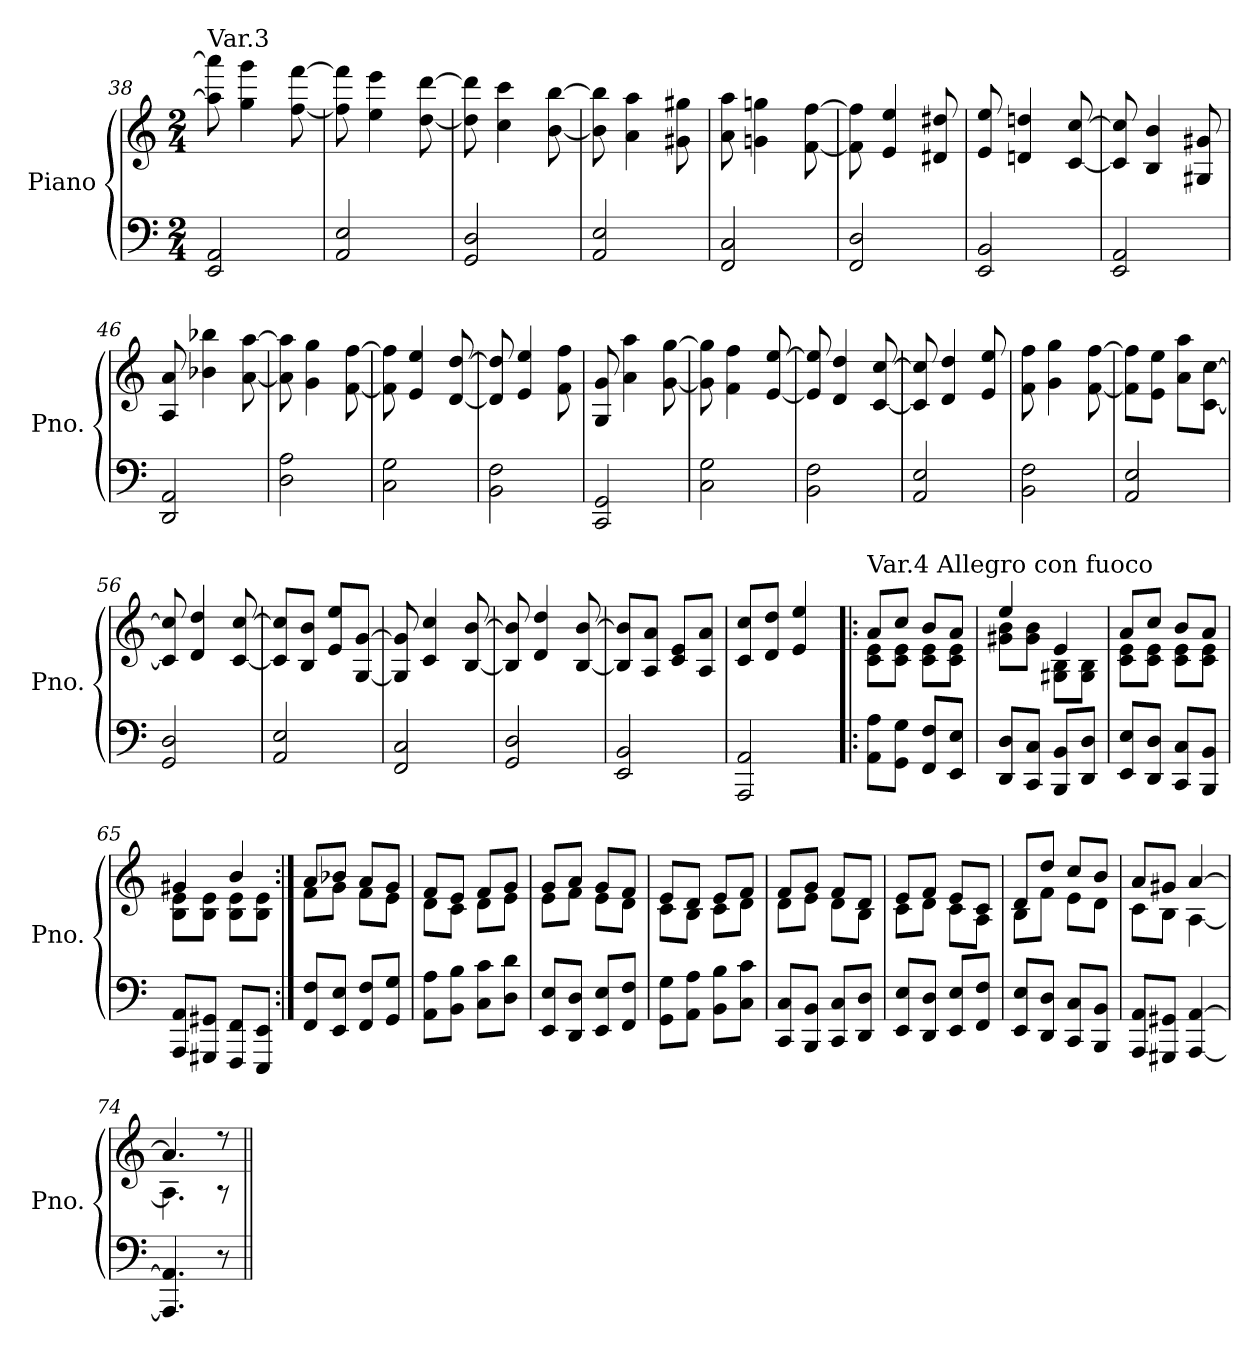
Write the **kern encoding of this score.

**kern	**kern
*part1	*part1
*staff2	*staff1
*I"Piano	*
*I'Pno.	*
*clefF4	*clefG2
*k[]	*k[]
*M2/4	*M2/4
=38	=38
!	!LO:TX:a:t=Var.3
2EE/ 2AA/	8aa\] 8aaa\]
.	4gg\ 4ggg\
.	[8ff\ [8fff\
=39	=39
2AA/ 2E/	8ff\] 8fff\]
.	4ee\ 4eee\
.	[8dd\ [8ddd\
=40	=40
2GG/ 2D/	8dd\] 8ddd\]
.	4cc\ 4ccc\
.	[8b\ [8bb\
!!LO:LB:g=z
=41	=41
2AA/ 2E/	8b\] 8bb\]
.	4a\ 4aa\
.	8g#X\ 8gg#X\
=42	=42
2FF/ 2C/	8a\ 8aa\
.	4gn\ 4ggn\
.	[8f\ [8ff\
=43	=43
2FF/ 2D/	8f\] 8ff\]
.	4e/ 4ee/
.	8d#X/ 8dd#X/
=44	=44
2EE/ 2BB/	8e/ 8ee/
.	4dn/ 4ddn/
.	[8c/ [8cc/
=45	=45
2EE/ 2AA/	8c/] 8cc/]
.	4B/ 4b/
.	8G#X/ 8g#X/
=46	=46
2DD/ 2AA/	8A/ 8a/
.	4b-X\ 4bb-X\
.	[8a\ [8aa\
=47	=47
2D\ 2A\	8a\] 8aa\]
.	4g\ 4gg\
.	[8f\ [8ff\
!!LO:LB:g=z
=48	=48
2C\ 2G\	8f\] 8ff\]
.	4e/ 4ee/
.	[8d/ [8dd/
=49	=49
2BB\ 2F\	8d/] 8dd/]
.	4e/ 4ee/
.	8f\ 8ff\
=50	=50
2CC/ 2GG/	8G/ 8g/
.	4a\ 4aa\
.	[8g\ [8gg\
=51	=51
2C\ 2G\	8g\] 8gg\]
.	4f\ 4ff\
.	[8e/ [8ee/
=52	=52
2BB\ 2F\	8e/] 8ee/]
.	4d/ 4dd/
.	[8c/ [8cc/
=53	=53
2AA/ 2E/	8c/] 8cc/]
.	4d/ 4dd/
.	8e/ 8ee/
=54	=54
2BB\ 2F\	8f\ 8ff\
.	4g\ 4gg\
.	[8f\ [8ff\
=55	=55
2AA/ 2E/	8f\] 8ff\]L
.	8e\ 8ee\J
.	8a\ 8aa\L
.	[8c\ [8cc\J
!!LO:LB:g=z
=56	=56
2GG/ 2D/	8c/] 8cc/]
.	4d/ 4dd/
.	[8c/ [8cc/
=57	=57
2AA/ 2E/	8c/] 8cc/]L
.	8B/ 8b/J
.	8e/ 8ee/L
.	[8G/ [8g/J
=58	=58
2FF/ 2C/	8G/] 8g/]
.	4c/ 4cc/
.	[8B/ [8b/
=59	=59
2GG/ 2D/	8B/] 8b/]
.	4d/ 4dd/
.	[8B/ [8b/
=60	=60
2EE/ 2BB/	8B/] 8b/]L
.	8A/ 8a/J
.	8c/ 8e/L
.	8A/ 8a/J
=61	=61
2AAA/ 2AA/	8c/ 8cc/L
.	8d/ 8dd/J
.	4e/ 4ee/
=62!|:	=62!|:
*	*^
!	!LO:TX:a:t=Var.4 Allegro con fuoco	!
8AA\ 8A\L	8a/L	8c\ 8e\L
8GG\ 8G\J	8cc/J	8c\ 8e\J
8FF/ 8F/L	8b/L	8c\ 8e\L
8EE/ 8E/J	8a/J	8c\ 8e\J
!!LO:PB:g=z	!!
=63	=63	=63
8DD/ 8D/L	4ee/	8g#X\ 8b\L
8CC/ 8C/J	.	8g#\ 8b\J
8BBB/ 8BB/L	4e/	8G#X\ 8B\L
8DD/ 8D/J	.	8G#\ 8B\J
=64	=64	=64
8EE/ 8E/L	8a/L	8c\ 8e\L
8DD/ 8D/J	8cc/J	8c\ 8e\J
8CC/ 8C/L	8b/L	8c\ 8e\L
8BBB/ 8BB/J	8a/J	8c\ 8e\J
=65	=65	=65
8AAA/ 8AA/L	4g#X/	8B\ 8e\L
8GGG#X/ 8GG#X/J	.	8B\ 8e\J
8FFF/ 8FF/L	4b/	8B\ 8e\L
8EEE/ 8EE/J	.	8B\ 8e\J
=66:|!	=66:|!	=66:|!
8FF/ 8F/L	8a/L	8f\L
8EE/ 8E/J	8b-X/J	8g\J
8FF/ 8F/L	8a/L	8f\L
8GG/ 8G/J	8g/J	8e\J
=67	=67	=67
8AA\ 8A\L	8f/L	8d\L
8BB\ 8B\J	8e/J	8c\J
8C\ 8c\L	8f/L	8d\L
8D\ 8d\J	8g/J	8e\J
=68	=68	=68
8EE/ 8E/L	8g/L	8e\L
8DD/ 8D/J	8a/J	8f\J
8EE/ 8E/L	8g/L	8e\L
8FF/ 8F/J	8f/J	8d\J
!!LO:LB:g=z	!!
=69	=69	=69
8GG\ 8G\L	8e/L	8c\L
8AA\ 8A\J	8d/J	8B\J
8BB\ 8B\L	8e/L	8c\L
8C\ 8c\J	8f/J	8d\J
=70	=70	=70
8CC/ 8C/L	8f/L	8d\L
8BBB/ 8BB/J	8g/J	8e\J
8CC/ 8C/L	8f/L	8d\L
8DD/ 8D/J	8d/J	8B\J
=71	=71	=71
8EE/ 8E/L	8e/L	8c\L
8DD/ 8D/J	8f/J	8d\J
8EE/ 8E/L	8e/L	8c\L
8FF/ 8F/J	8c/J	8A\J
=72	=72	=72
8EE/ 8E/L	8d/L	8B\L
8DD/ 8D/J	8dd/J	8f\J
8CC/ 8C/L	8cc/L	8e\L
8BBB/ 8BB/J	8b/J	8d\J
=73	=73	=73
8AAA/ 8AA/L	8a/L	8c\L
8GGG#X/ 8GG#X/J	8g#X/J	8B\J
[4AAA/ [4AA/	[4a/	[4A\
=74	=74	=74
4.AAA/] 4.AA/]	4.a/]	4.A\]
8r	8r	8r
*	*v	*v
=||	=||
*-	*-
